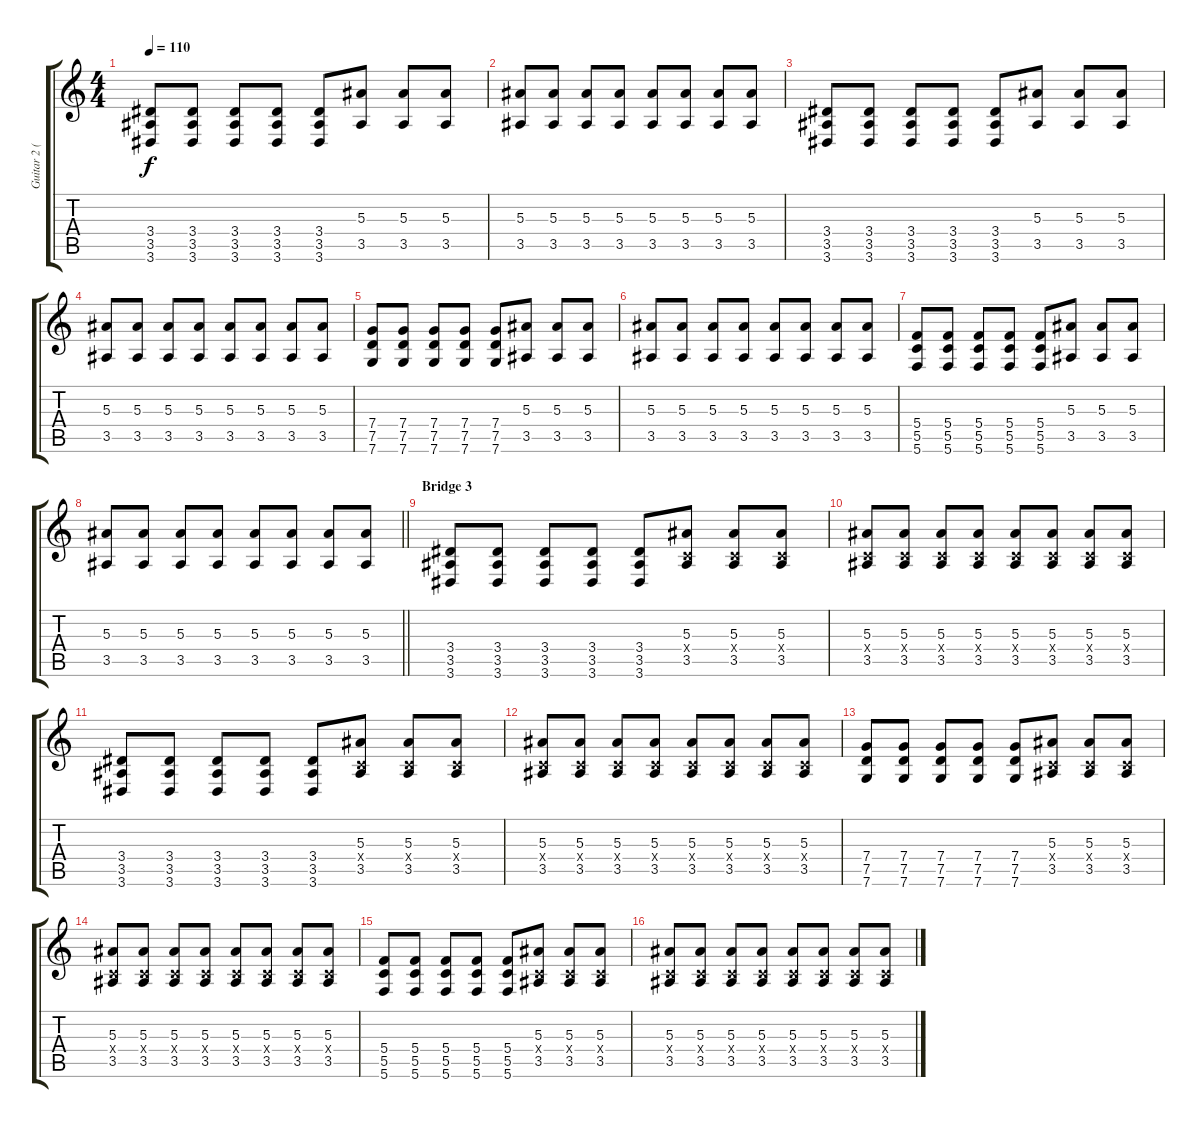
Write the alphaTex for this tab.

\track ("Guitar 2 (Rhythm) - Neil Westfall" "Guitar 2 (") {instrument distortionguitar}
\staff {score tabs}
\tuning (D4 A3 F3 C3 G2 C2) {hide}
\ts (4 4)
\tempo 110
\clef g2
\ks c
(3.4 3.5 3.6).8{dy f} (3.4 3.5 3.6).8 (3.4 3.5 3.6).8 (3.4 3.5 3.6).8 (3.4 3.5 3.6).8 (5.3 3.5).8 (5.3 3.5).8 (5.3 3.5).8 |
(5.3 3.5).8 (5.3 3.5).8 (5.3 3.5).8 (5.3 3.5).8 (5.3 3.5).8 (5.3 3.5).8 (5.3 3.5).8 (5.3 3.5).8 |
(3.4 3.5 3.6).8 (3.4 3.5 3.6).8 (3.4 3.5 3.6).8 (3.4 3.5 3.6).8 (3.4 3.5 3.6).8 (5.3 3.5).8 (5.3 3.5).8 (5.3 3.5).8 |
(5.3 3.5).8 (5.3 3.5).8 (5.3 3.5).8 (5.3 3.5).8 (5.3 3.5).8 (5.3 3.5).8 (5.3 3.5).8 (5.3 3.5).8 |
(7.4 7.5 7.6).8 (7.4 7.5 7.6).8 (7.4 7.5 7.6).8 (7.4 7.5 7.6).8 (7.4 7.5 7.6).8 (5.3 3.5).8 (5.3 3.5).8 (5.3 3.5).8 |
(5.3 3.5).8 (5.3 3.5).8 (5.3 3.5).8 (5.3 3.5).8 (5.3 3.5).8 (5.3 3.5).8 (5.3 3.5).8 (5.3 3.5).8 |
(5.4 5.5 5.6).8 (5.4 5.5 5.6).8 (5.4 5.5 5.6).8 (5.4 5.5 5.6).8 (5.4 5.5 5.6).8 (5.3 3.5).8 (5.3 3.5).8 (5.3 3.5).8 |
\barLineRight lightlight
(5.3 3.5).8 (5.3 3.5).8 (5.3 3.5).8 (5.3 3.5).8 (5.3 3.5).8 (5.3 3.5).8 (5.3 3.5).8 (5.3 3.5).8 |
\section ("" "Bridge 3")
(3.4 3.5 3.6).8 (3.4 3.5 3.6).8 (3.4 3.5 3.6).8 (3.4 3.5 3.6).8 (3.4 3.5 3.6).8 (5.3 0.4{x} 3.5).8 (5.3 0.4{x} 3.5).8 (5.3 0.4{x} 3.5).8 |
(5.3 0.4{x} 3.5).8 (5.3 0.4{x} 3.5).8 (5.3 0.4{x} 3.5).8 (5.3 0.4{x} 3.5).8 (5.3 0.4{x} 3.5).8 (5.3 0.4{x} 3.5).8 (5.3 0.4{x} 3.5).8 (5.3 0.4{x} 3.5).8 |
(3.4 3.5 3.6).8 (3.4 3.5 3.6).8 (3.4 3.5 3.6).8 (3.4 3.5 3.6).8 (3.4 3.5 3.6).8 (5.3 0.4{x} 3.5).8 (5.3 0.4{x} 3.5).8 (5.3 0.4{x} 3.5).8 |
(5.3 0.4{x} 3.5).8 (5.3 0.4{x} 3.5).8 (5.3 0.4{x} 3.5).8 (5.3 0.4{x} 3.5).8 (5.3 0.4{x} 3.5).8 (5.3 0.4{x} 3.5).8 (5.3 0.4{x} 3.5).8 (5.3 0.4{x} 3.5).8 |
(7.4 7.5 7.6).8 (7.4 7.5 7.6).8 (7.4 7.5 7.6).8 (7.4 7.5 7.6).8 (7.4 7.5 7.6).8 (5.3 0.4{x} 3.5).8 (5.3 0.4{x} 3.5).8 (5.3 0.4{x} 3.5).8 |
(5.3 0.4{x} 3.5).8 (5.3 0.4{x} 3.5).8 (5.3 0.4{x} 3.5).8 (5.3 0.4{x} 3.5).8 (5.3 0.4{x} 3.5).8 (5.3 0.4{x} 3.5).8 (5.3 0.4{x} 3.5).8 (5.3 0.4{x} 3.5).8 |
(5.4 5.5 5.6).8 (5.4 5.5 5.6).8 (5.4 5.5 5.6).8 (5.4 5.5 5.6).8 (5.4 5.5 5.6).8 (5.3 0.4{x} 3.5).8 (5.3 0.4{x} 3.5).8 (5.3 0.4{x} 3.5).8 |
(5.3 0.4{x} 3.5).8 (5.3 0.4{x} 3.5).8 (5.3 0.4{x} 3.5).8 (5.3 0.4{x} 3.5).8 (5.3 0.4{x} 3.5).8 (5.3 0.4{x} 3.5).8 (5.3 0.4{x} 3.5).8 (5.3 0.4{x} 3.5).8
